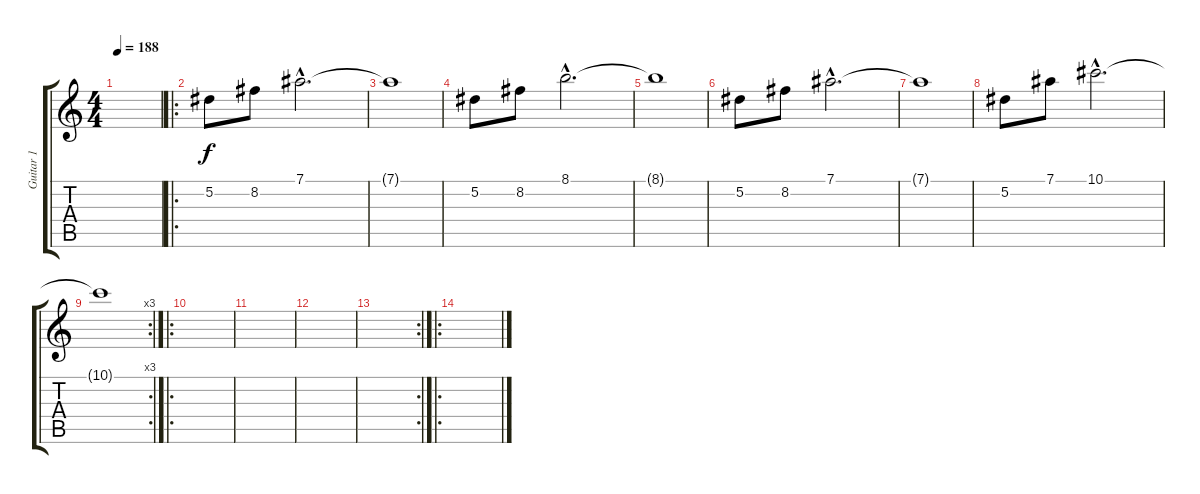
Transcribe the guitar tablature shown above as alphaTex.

\track ("Guitar 1" "Guitar 1") {instrument distortionguitar}
\staff {score tabs}
\tuning (Eb4 Bb3 Gb3 Db3 Ab2 Eb2) {hide}
\ts (4 4)
\tempo 188
\clef g2
\ks c
|
\ro
5.2.8{volume 10} 8.2.8 7.1{hac}.2{d} |
7.1{t}.1 |
5.2.8 8.2.8 8.1{hac}.2{d} |
8.1{t}.1 |
5.2.8 8.2.8 7.1{hac}.2{d} |
7.1{t}.1 |
5.2.8 7.1.8 10.1{hac}.2{d} |
\rc 3
10.1{t}.1 |
\ro
|
|
|
\rc 2
|
\ro
